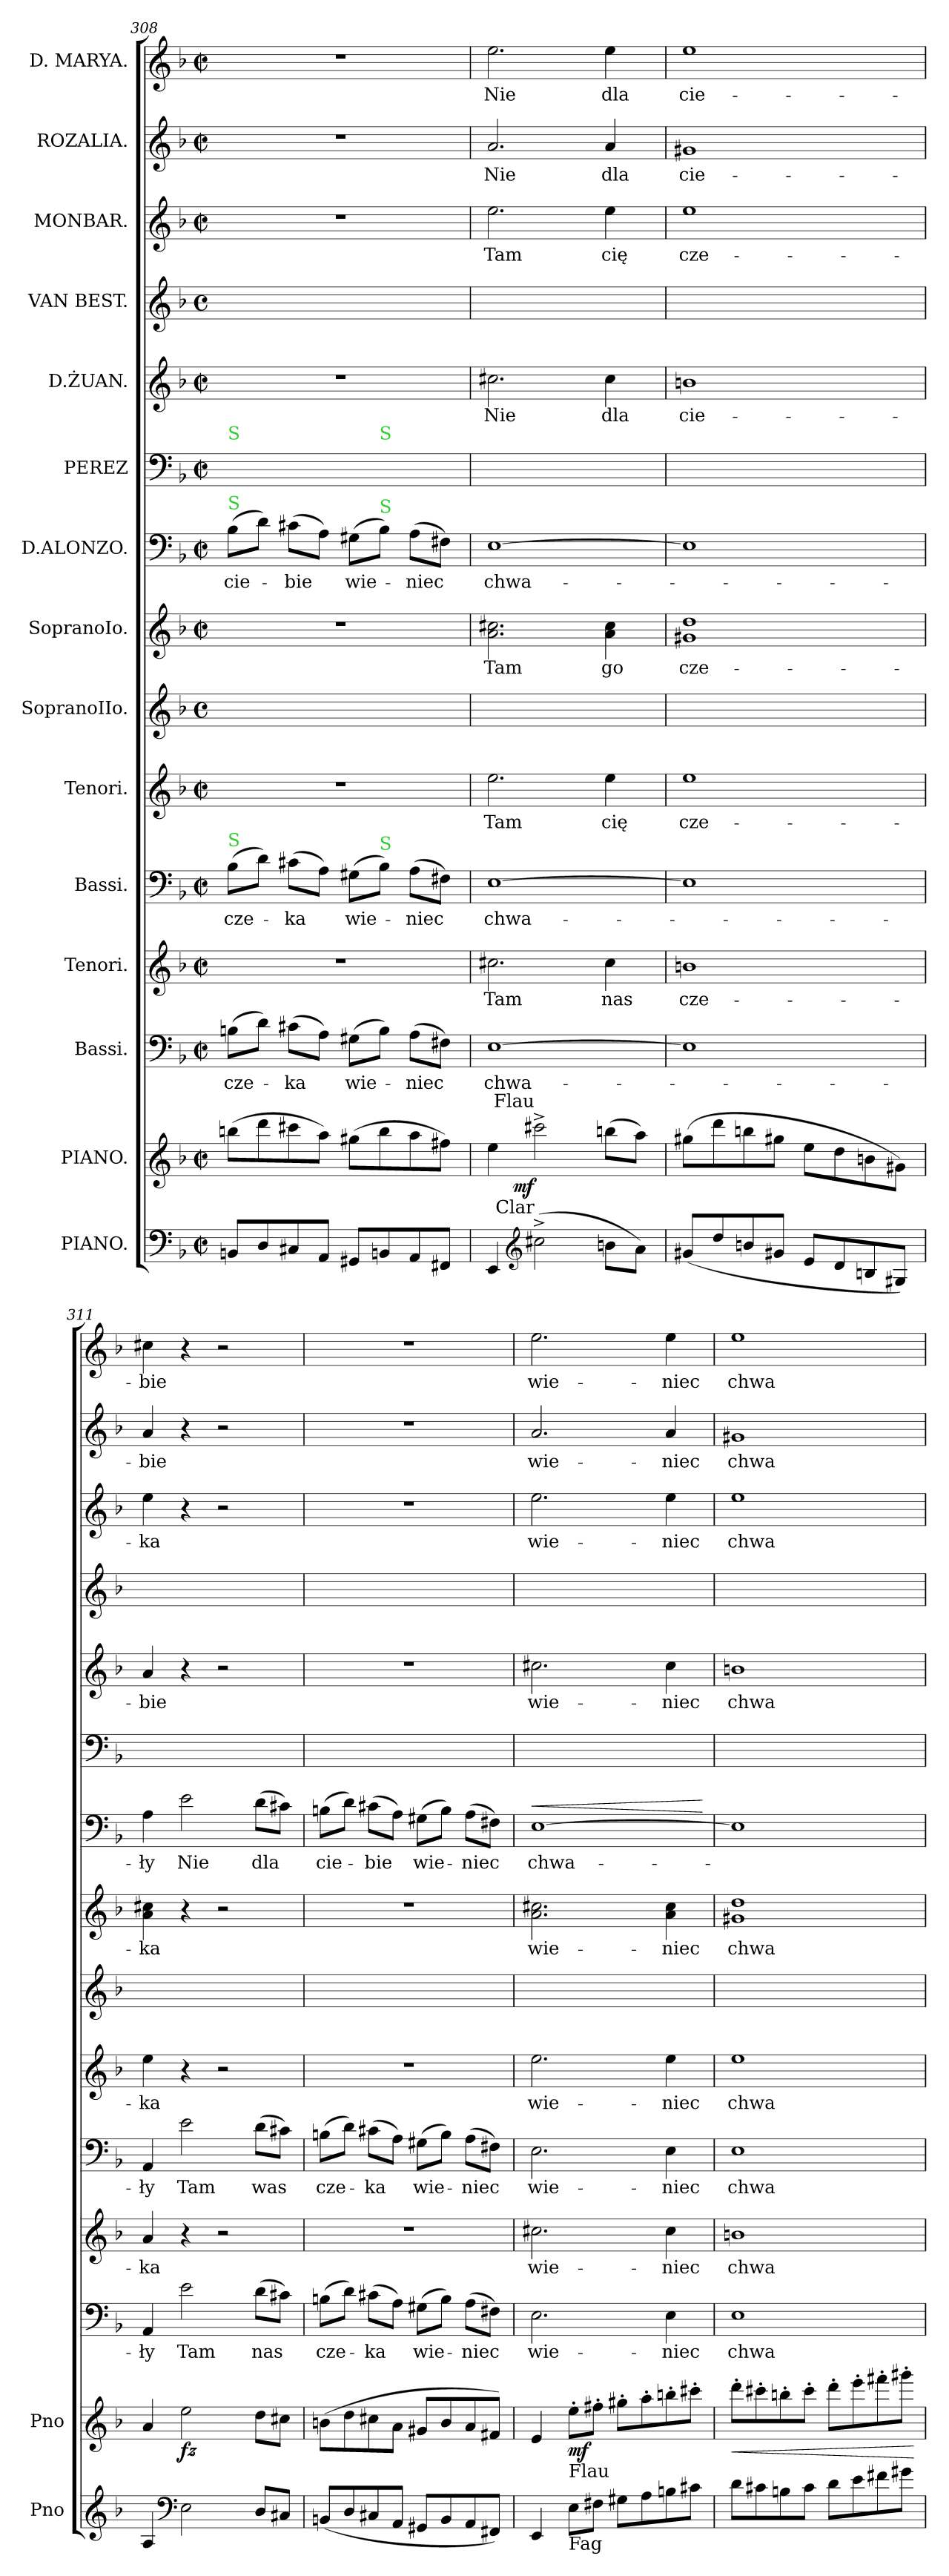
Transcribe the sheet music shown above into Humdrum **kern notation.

**kern	**kern	**dynam	**kern	**text	**kern	**text	**kern	**text	**kern	**text	**kern	**kern	**text	**kern	**text	**dynam	**kern	**text	**kern	**text	**kern	**text	**kern	**text	**kern	**text	**kern	**text
*part15	*part14	*part14	*part13	*part13	*part12	*part12	*part11	*part11	*part10	*part10	*part9	*part8	*part8	*part7	*part7	*part7	*part6	*part6	*part5	*part5	*part4	*part4	*part3	*part3	*part2	*part2	*part1	*part1
*staff15	*staff14	*staff14	*staff13	*staff13	*staff12	*staff12	*staff11	*staff11	*staff10	*staff10	*staff9	*staff8	*staff8	*staff7	*staff7	*staff7	*staff6	*staff6	*staff5	*staff5	*staff4	*staff4	*staff3	*staff3	*staff2	*staff2	*staff1	*staff1
*I"PIANO.	*I"PIANO.	*	*I"Bassi.	*	*I"Tenori.	*	*I"Bassi.	*	*I"Tenori.	*	*I"SopranoIIo.	*I"SopranoIo.	*	*I"D.ALONZO.	*	*	*I"PEREZ	*	*I"D.ŻUAN.	*	*I"VAN BEST.	*	*I"MONBAR.	*	*I"ROZALIA.	*	*I"D. MARYA.	*
*I'Pno	*I'Pno	*	*	*	*	*	*	*	*	*	*	*	*	*	*	*	*	*	*	*	*	*	*	*	*	*	*	*
*clefF4	*clefG2	*	*clefF4	*	*clefG2	*	*clefF4	*	*clefG2	*	*clefG2	*clefG2	*	*clefF4	*	*	*clefF4	*	*clefG2	*	*clefG2	*	*clefG2	*	*clefG2	*	*clefG2	*
*	*	*	*	*	*ITrd8c12	*	*	*	*ITrd8c12	*	*	*	*	*	*	*	*	*	*ITrd8c12	*	*ITrd8c12	*	*ITrd8c12	*	*	*	*	*
*k[b-]	*k[b-]	*	*k[b-]	*	*k[b-]	*	*k[b-]	*	*k[b-]	*	*k[b-]	*k[b-]	*	*k[b-]	*	*	*k[b-]	*	*k[b-]	*	*k[b-]	*	*k[b-]	*	*k[b-]	*	*k[b-]	*
*M2/2	*M2/2	*	*M2/2	*	*M2/2	*	*M2/2	*	*M2/2	*	*M4/4	*M2/2	*	*M2/2	*	*	*M2/2	*	*M2/2	*	*M4/4	*	*M2/2	*	*M2/2	*	*M2/2	*
*met(c|)	*met(c|)	*	*met(c|)	*	*met(c|)	*	*met(c|)	*	*met(c|)	*	*met(c)	*met(c|)	*	*met(c|)	*	*	*met(c|)	*	*met(c|)	*	*met(c)	*	*met(c|)	*	*met(c|)	*	*met(c|)	*
=308	=308	=308	=308	=308	=308	=308	=308	=308	=308	=308	=308	=308	=308	=308	=308	=308	=308	=308	=308	=308	=308	=308	=308	=308	=308	=308	=308	=308
!	!	!	!	!	!	!	!	!	!	!	!	!	!	!	!	!	!LO:TX:a:color=limegreen:t=S	!	!	!	!	!	!	!	!	!	!	!
!	!	!	!	!	!	!	!	!	!	!	!	!	!	!LO:TX:a:color=limegreen:t=S	!	!	!	!	!	!	!	!	!	!	!	!	!	!
!	!	!	!	!	!	!	!LO:TX:a:color=limegreen:t=S	!	!	!	!	!	!	!	!	!	!	!	!	!	!	!	!	!	!	!	!	!
8BBn/L	(8bbn\L	.	(8Bn\L	cze-	1r	.	(8B-\L	cze-	1r	.	1ryy	1r	.	(8B-\L	cie-	.	(8B-\Lyy	cze-	1r	.	1ryy	.	1r	.	1r	.	1r	.
8D/	8ddd\	.	8d\J)	.	.	.	8d\J)	.	.	.	.	.	.	8d\J)	.	.	8d\Jyy)	.	.	.	.	.	.	.	.	.	.	.
8C#X/	8ccc#X\	.	(8c#X\L	-ka	.	.	(8c#X\L	-ka	.	.	.	.	.	(8c#X\L	-bie	.	(8c#X\Lyy	-ka	.	.	.	.	.	.	.	.	.	.
8AA/J	8aa\J)	.	8A\J)	.	.	.	8A\J)	.	.	.	.	.	.	8A\J)	.	.	8A\Jyy)	.	.	.	.	.	.	.	.	.	.	.
8GG#X/L	(8gg#X\L	.	(8G#X\L	wie-	.	.	(8G#X\L	wie-	.	.	.	.	.	(8G#X\L	wie-	.	(8G#X\Lyy	wie-	.	.	.	.	.	.	.	.	.	.
!	!	!	!	!	!	!	!	!	!	!	!	!	!	!	!	!	!LO:TX:a:color=limegreen:t=S	!	!	!	!	!	!	!	!	!	!	!
!	!	!	!	!	!	!	!	!	!	!	!	!	!	!LO:TX:a:color=limegreen:t=S	!	!	!	!	!	!	!	!	!	!	!	!	!	!
!	!	!	!	!	!	!	!LO:TX:a:color=limegreen:t=S	!	!	!	!	!	!	!	!	!	!	!	!	!	!	!	!	!	!	!	!	!
8BBn/	8bb\	.	8B\J)	.	.	.	8B-\J)	.	.	.	.	.	.	8B-\J)	.	.	8B-\Jyy)	.	.	.	.	.	.	.	.	.	.	.
8AA/	8aa\	.	(8A\L	-niec	.	.	(8A\L	-niec	.	.	.	.	.	(8A\L	-niec	.	(8A\Lyy	-niec	.	.	.	.	.	.	.	.	.	.
8FF#X/J	8ff#X\J)	.	8F#X\J)	.	.	.	8F#X\J)	.	.	.	.	.	.	8F#X\J)	.	.	8F#X\Jyy)	.	.	.	.	.	.	.	.	.	.	.
=309	=309	=309	=309	=309	=309	=309	=309	=309	=309	=309	=309	=309	=309	=309	=309	=309	=309	=309	=309	=309	=309	=309	=309	=309	=309	=309	=309	=309
4EE/	4ee\	.	[1E	chwa-	2.c#X\	Tam	[1E	chwa-	2.e\	Tam	1ryy	2.a\ 2.cc#X\	Tam	[1E	chwa-	.	[1Eyy	chwa-	2.c#X\	Nie	2.c#X\yy	Tam	2.e\	Tam	2.a/	Nie	2.ee\	Nie
*clefG2	*	*	*	*	*	*	*	*	*	*	*	*	*	*	*	*	*	*	*	*	*	*	*	*	*	*	*	*
!	!LO:TX:a:rj:t=Flau	!	!	!	!	!	!	!	!	!	!	!	!	!	!	!	!	!	!	!	!	!	!	!	!	!	!	!
!LO:TX:a:rj:t=Clar	!	!	!	!	!	!	!	!	!	!	!	!	!	!	!	!	!	!	!	!	!	!	!	!	!	!	!	!
!	!	!LO:DY:b:rj	!	!	!	!	!	!	!	!	!	!	!	!	!	!	!	!	!	!	!	!	!	!	!	!	!	!
(2cc#X^<\	2ccc#X^<\	mf	.	.	.	.	.	.	.	.	.	.	.	.	.	.	.	.	.	.	.	.	.	.	.	.	.	.
8bn\L	(8bbn\L	.	.	.	4c#\	nas	.	.	4e\	cię	.	4a\ 4cc#\	go	.	.	.	.	.	4c#\	dla	4c#\yy	nas	4e\	cię	4a/	dla	4ee\	dla
8a\J)	8aa\J)	.	.	.	.	.	.	.	.	.	.	.	.	.	.	.	.	.	.	.	.	.	.	.	.	.	.	.
=310	=310	=310	=310	=310	=310	=310	=310	=310	=310	=310	=310	=310	=310	=310	=310	=310	=310	=310	=310	=310	=310	=310	=310	=310	=310	=310	=310	=310
(8g#X/L	(8gg#X\L	.	1E]	.	1Bn	cze-	1E]	.	1e	cze-	1ryy	1g#X 1dd	cze-	1E]	.	.	1Eyy]	.	1Bn	cie-	1Bnyy	cze-	1e	cze-	1g#X	cie-	1ee	cie-
8dd/	8ddd\	.	.	.	.	.	.	.	.	.	.	.	.	.	.	.	.	.	.	.	.	.	.	.	.	.	.	.
8bn/	8bbn\	.	.	.	.	.	.	.	.	.	.	.	.	.	.	.	.	.	.	.	.	.	.	.	.	.	.	.
8g#X/J	8gg#X\J	.	.	.	.	.	.	.	.	.	.	.	.	.	.	.	.	.	.	.	.	.	.	.	.	.	.	.
8e/L	8ee\L	.	.	.	.	.	.	.	.	.	.	.	.	.	.	.	.	.	.	.	.	.	.	.	.	.	.	.
8d/	8dd\	.	.	.	.	.	.	.	.	.	.	.	.	.	.	.	.	.	.	.	.	.	.	.	.	.	.	.
8Bn/	8bn\	.	.	.	.	.	.	.	.	.	.	.	.	.	.	.	.	.	.	.	.	.	.	.	.	.	.	.
8G#X/J)	8g#X\J)	.	.	.	.	.	.	.	.	.	.	.	.	.	.	.	.	.	.	.	.	.	.	.	.	.	.	.
=311	=311	=311	=311	=311	=311	=311	=311	=311	=311	=311	=311	=311	=311	=311	=311	=311	=311	=311	=311	=311	=311	=311	=311	=311	=311	=311	=311	=311
4A/	4a/	.	4AA/	-ły	4A/	-ka	4AA/	-ły	4e\	-ka	1ryy	4a\ 4cc#X\	-ka	4A\	-ły	.	4AA/yy	-ły	4A/	-bie	4A/yy	-ka	4e\	-ka	4a/	-bie	4cc#X\	-bie
*clefF4	*	*	*	*	*	*	*	*	*	*	*	*	*	*	*	*	*	*	*	*	*	*	*	*	*	*	*	*
2E\	2ee\	fz	2e\	Tam	4r	.	2e\	Tam	4r	.	.	4r	.	2e\	Nie	.	2e\yy	Tam	4r	.	4ryy	.	4r	.	4r	.	4r	.
.	.	.	.	.	2r	.	.	.	2r	.	.	2r	.	.	.	.	.	.	2r	.	2ryy	.	2r	.	2r	.	2r	.
8D/L	8dd\L	.	(8d\L	nas	.	.	(8d\L	was	.	.	.	.	.	(8d\L	dla	.	(8d\Lyy	was	.	.	.	.	.	.	.	.	.	.
8C#X/J	8cc#X\J	.	8c#X\J)	.	.	.	8c#X\J)	.	.	.	.	.	.	8c#X\J)	.	.	8c#X\Jyy)	.	.	.	.	.	.	.	.	.	.	.
=312	=312	=312	=312	=312	=312	=312	=312	=312	=312	=312	=312	=312	=312	=312	=312	=312	=312	=312	=312	=312	=312	=312	=312	=312	=312	=312	=312	=312
(8BBn/L	(8bn\L	.	(8Bn\L	cze-	1r	.	(8Bn\L	cze-	1r	.	1ryy	1r	.	(8Bn\L	cie-	.	(8Bn\Lyy	cze-	1r	.	1ryy	.	1r	.	1r	.	1r	.
8D/	8dd\	.	8d\J)	.	.	.	8d\J)	.	.	.	.	.	.	8d\J)	.	.	8d\Jyy)	.	.	.	.	.	.	.	.	.	.	.
8C#X/	8cc#X\	.	(8c#X\L	-ka	.	.	(8c#X\L	-ka	.	.	.	.	.	(8c#X\L	-bie	.	(8c#X\Lyy	-ka	.	.	.	.	.	.	.	.	.	.
8AA/J	8a\J	.	8A\J)	.	.	.	8A\J)	.	.	.	.	.	.	8A\J)	.	.	8A\Jyy)	.	.	.	.	.	.	.	.	.	.	.
8GG#X/L	8g#X/L	.	(8G#X\L	wie-	.	.	(8G#X\L	wie-	.	.	.	.	.	(8G#X\L	wie-	.	(8G#X\Lyy	wie-	.	.	.	.	.	.	.	.	.	.
8BB/	8b/	.	8B\J)	.	.	.	8B\J)	.	.	.	.	.	.	8B\J)	.	.	8B\Jyy)	.	.	.	.	.	.	.	.	.	.	.
8AA/	8a/	.	(8A\L	-niec	.	.	(8A\L	-niec	.	.	.	.	.	(8A\L	-niec	.	(8A\Lyy	-niec	.	.	.	.	.	.	.	.	.	.
8FF#X/J)	8f#X/J)	.	8F#X\J)	.	.	.	8F#X\J)	.	.	.	.	.	.	8F#X\J)	.	.	8F#X\Jyy)	.	.	.	.	.	.	.	.	.	.	.
=313	=313	=313	=313	=313	=313	=313	=313	=313	=313	=313	=313	=313	=313	=313	=313	=313	=313	=313	=313	=313	=313	=313	=313	=313	=313	=313	=313	=313
!	!	!	!	!	!	!	!	!	!	!	!	!	!	!	!	!LO:HP:a	!	!	!	!	!	!	!	!	!	!	!	!
4EE/	4e/	.	2.E\	wie-	2.c#X\	wie-	2.E\	wie-	2.e\	wie-	1ryy	2.a\ 2.cc#X\	wie-	[1E	chwa-	<	2.E\yy	wie-	2.c#X\	wie-	2.c#X\yy	wie-	2.e\	wie-	2.a/	wie-	2.ee\	wie-
!	!LO:TX:b:t=Flau	!	!	!	!	!	!	!	!	!	!	!	!	!	!	!	!	!	!	!	!	!	!	!	!	!	!	!
!LO:TX:b:t=Fag	!	!	!	!	!	!	!	!	!	!	!	!	!	!	!	!	!	!	!	!	!	!	!	!	!	!	!	!
8E\L	8ee'\L	mf	.	.	.	.	.	.	.	.	.	.	.	.	.	.	.	.	.	.	.	.	.	.	.	.	.	.
8F#X\J	8ff#X'\J	.	.	.	.	.	.	.	.	.	.	.	.	.	.	.	.	.	.	.	.	.	.	.	.	.	.	.
8G#X\L	8gg#X'\L	.	.	.	.	.	.	.	.	.	.	.	.	.	.	.	.	.	.	.	.	.	.	.	.	.	.	.
8A\	8aa'\	.	.	.	.	.	.	.	.	.	.	.	.	.	.	.	.	.	.	.	.	.	.	.	.	.	.	.
8Bn\	8bbn'\	.	4E\	-niec	4c#\	-niec	4E\	-niec	4e\	-niec	.	4a\ 4cc#\	-niec	.	.	.	4E\yy	-niec	4c#\	-niec	4c#\yy	-niec	4e\	-niec	4a/	-niec	4ee\	-niec
8c#X\J	8ccc#X'\J	.	.	.	.	.	.	.	.	.	.	.	.	.	.	.	.	.	.	.	.	.	.	.	.	.	.	.
.	.	.	.	.	.	.	.	.	.	.	.	.	.	.	.	[	.	.	.	.	.	.	.	.	.	.	.	.
=314	=314	=314	=314	=314	=314	=314	=314	=314	=314	=314	=314	=314	=314	=314	=314	=314	=314	=314	=314	=314	=314	=314	=314	=314	=314	=314	=314	=314
!	!	!LO:HP:b	!	!	!	!	!	!	!	!	!	!	!	!	!	!	!	!	!	!	!	!	!	!	!	!	!	!
8d\L	8ddd'\L	<	1E	chwa-	1Bn	chwa-	1E	chwa-	1e	chwa-	1ryy	1g#X 1dd	chwa-	1E]	.	.	1Eyy	chwa-	1Bn	chwa-	1Bnyy	chwa-	1e	chwa-	1g#X	chwa-	1ee	chwa-
8c#X\	8ccc#X'\	.	.	.	.	.	.	.	.	.	.	.	.	.	.	.	.	.	.	.	.	.	.	.	.	.	.	.
8Bn\	8bbn'\	.	.	.	.	.	.	.	.	.	.	.	.	.	.	.	.	.	.	.	.	.	.	.	.	.	.	.
8c#\J	8ccc#'\J	.	.	.	.	.	.	.	.	.	.	.	.	.	.	.	.	.	.	.	.	.	.	.	.	.	.	.
8d\L	8ddd'\L	.	.	.	.	.	.	.	.	.	.	.	.	.	.	.	.	.	.	.	.	.	.	.	.	.	.	.
8e\	8eee'\	.	.	.	.	.	.	.	.	.	.	.	.	.	.	.	.	.	.	.	.	.	.	.	.	.	.	.
8f#X\	8fff#X'\	.	.	.	.	.	.	.	.	.	.	.	.	.	.	.	.	.	.	.	.	.	.	.	.	.	.	.
8g#X\J	8ggg#X'\J	.	.	.	.	.	.	.	.	.	.	.	.	.	.	.	.	.	.	.	.	.	.	.	.	.	.	.
.	.	[	.	.	.	.	.	.	.	.	.	.	.	.	.	.	.	.	.	.	.	.	.	.	.	.	.	.
=	=	=	=	=	=	=	=	=	=	=	=	=	=	=	=	=	=	=	=	=	=	=	=	=	=	=	=	=
*-	*-	*-	*-	*-	*-	*-	*-	*-	*-	*-	*-	*-	*-	*-	*-	*-	*-	*-	*-	*-	*-	*-	*-	*-	*-	*-	*-	*-
